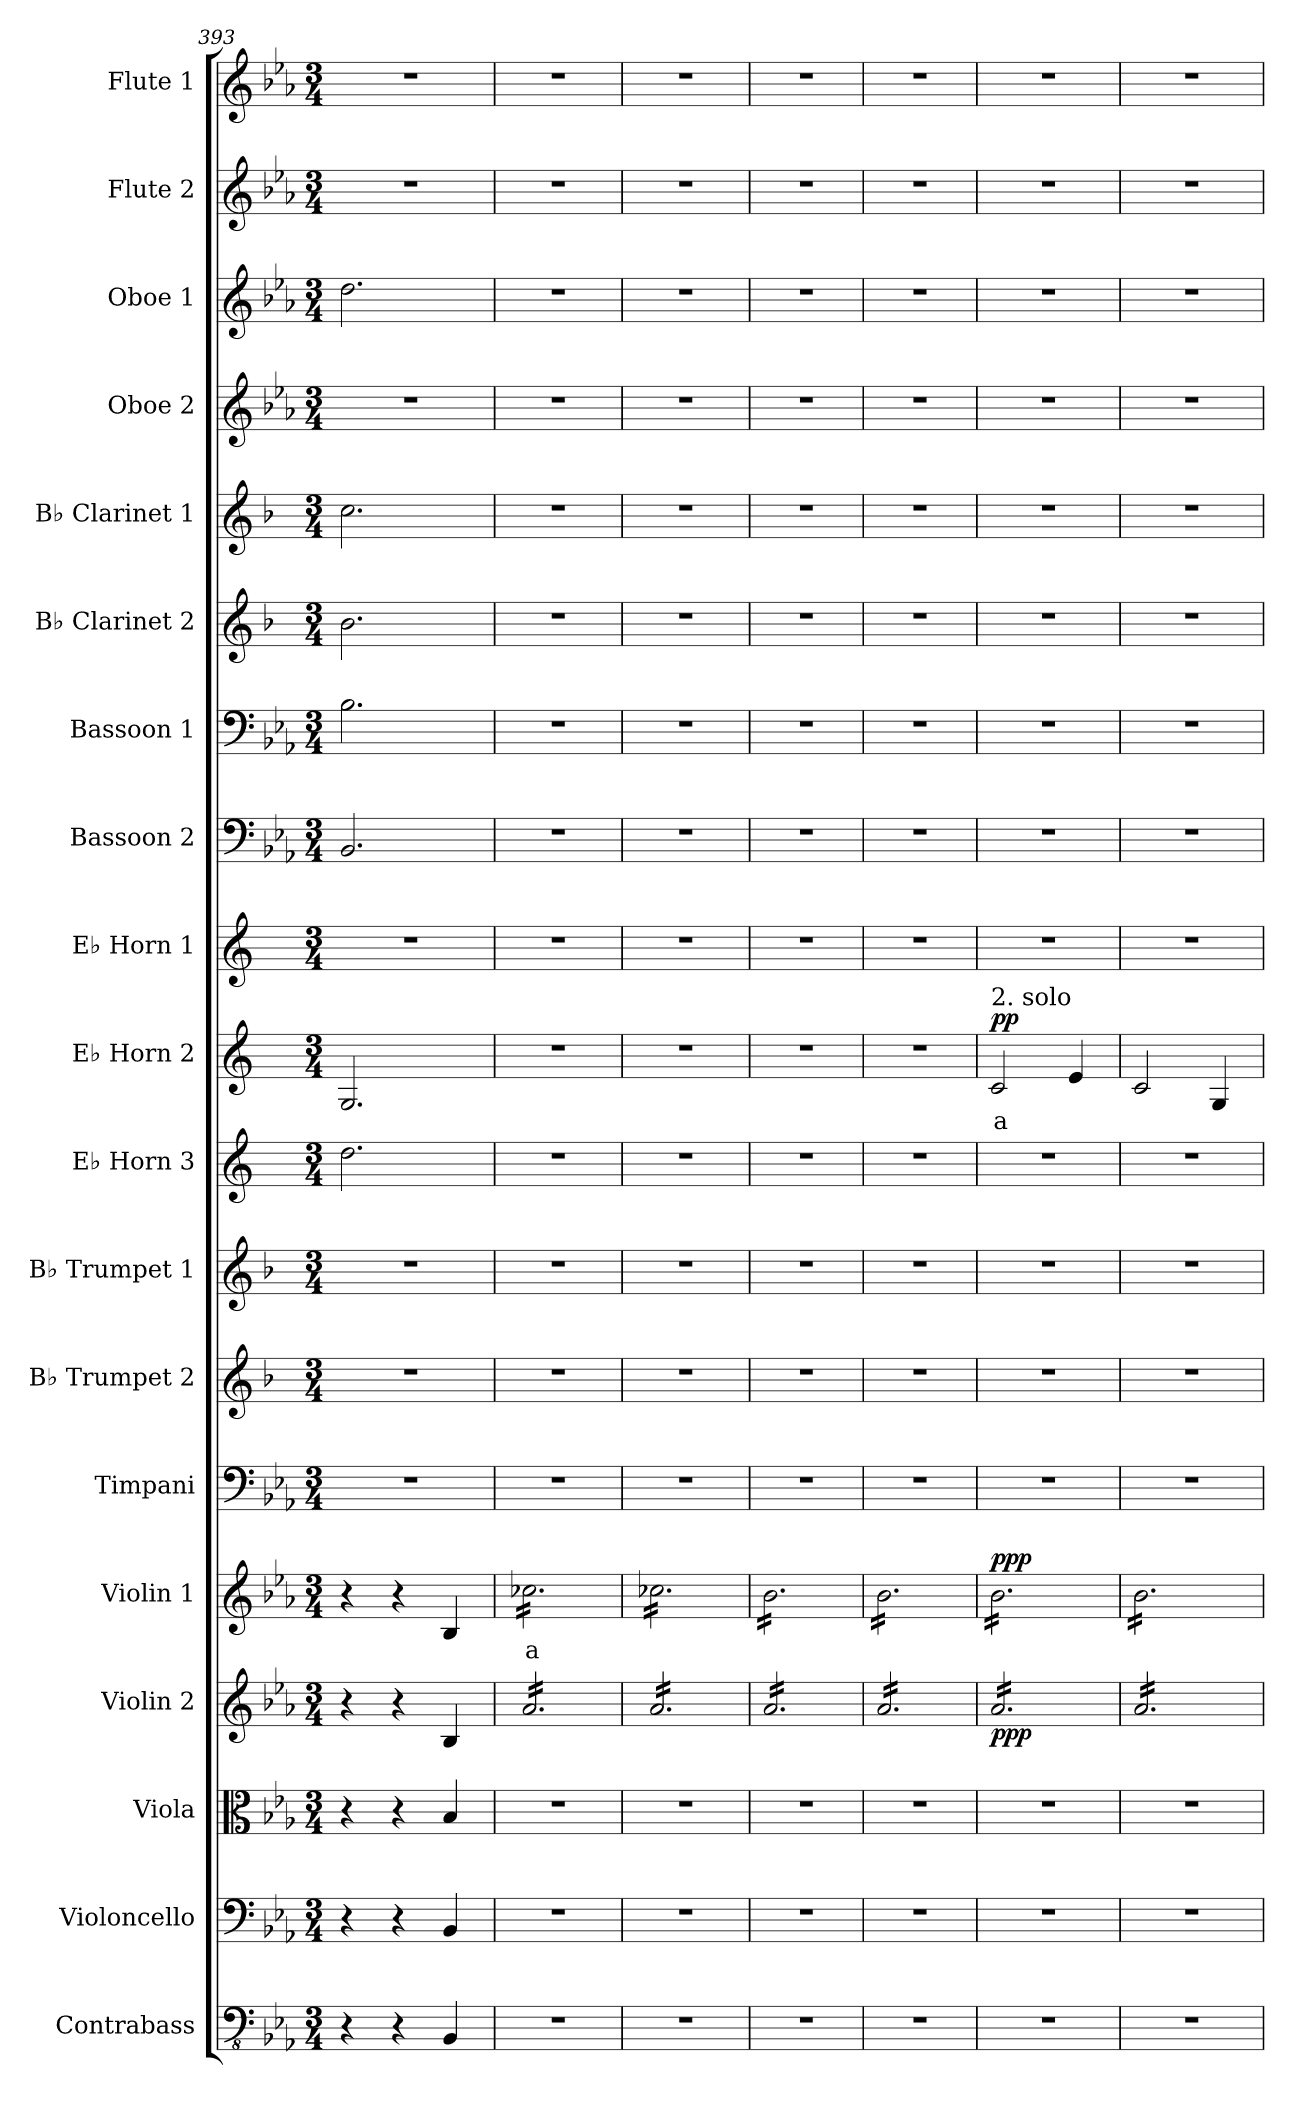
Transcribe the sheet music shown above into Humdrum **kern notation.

**kern	**kern	**kern	**kern	**dynam	**kern	**text	**dynam	**kern	**kern	**kern	**kern	**kern	**text	**dynam	**kern	**kern	**kern	**kern	**kern	**kern	**kern	**kern	**kern
*part19	*part18	*part17	*part16	*part16	*part15	*part15	*part15	*part14	*part13	*part12	*part11	*part10	*part10	*part10	*part9	*part8	*part7	*part6	*part5	*part4	*part3	*part2	*part1
*staff19	*staff18	*staff17	*staff16	*staff16	*staff15	*staff15	*staff15	*staff14	*staff13	*staff12	*staff11	*staff10	*staff10	*staff10	*staff9	*staff8	*staff7	*staff6	*staff5	*staff4	*staff3	*staff2	*staff1
*I"Contrabass	*I"Violoncello	*I"Viola	*I"Violin 2	*	*I"Violin 1	*	*	*I"Timpani	*I"B♭ Trumpet 2	*I"B♭ Trumpet 1	*I"E♭ Horn 3	*I"E♭ Horn 2	*	*	*I"E♭ Horn 1	*I"Bassoon 2	*I"Bassoon 1	*I"B♭ Clarinet 2	*I"B♭ Clarinet 1	*I"Oboe 2	*I"Oboe 1	*I"Flute 2	*I"Flute 1
*I'Cb	*I'Vc	*I'Vla	*I'Vln 2	*	*I'Vln 1	*	*	*I'Timp	*I'Tpt 2	*I'Tpt 1	*I'Hn 3	*I'Hn 2	*	*	*I'Hn 1	*I'Bsn 2	*I'Bsn 1	*I'Cl 2	*I'Cl 1	*I'Ob 2	*I'Ob 1	*I'Fl 2	*I'Fl 1
*clefFv4	*clefF4	*clefC3	*clefG2	*	*clefG2	*	*	*clefF4	*clefG2	*clefG2	*clefG2	*clefG2	*	*	*clefG2	*clefF4	*clefF4	*clefG2	*clefG2	*clefG2	*clefG2	*clefG2	*clefG2
*	*	*	*	*	*	*	*	*	*ITrd1c2	*ITrd1c2	*ITrd5c9	*ITrd5c9	*	*	*ITrd5c9	*	*	*ITrd1c2	*ITrd1c2	*	*	*	*
*k[b-e-a-]	*k[b-e-a-]	*k[b-e-a-]	*k[b-e-a-]	*	*k[b-e-a-]	*	*	*k[b-e-a-]	*k[b-e-a-]	*k[b-e-a-]	*k[b-e-a-]	*k[b-e-a-]	*	*	*k[b-e-a-]	*k[b-e-a-]	*k[b-e-a-]	*k[b-e-a-]	*k[b-e-a-]	*k[b-e-a-]	*k[b-e-a-]	*k[b-e-a-]	*k[b-e-a-]
*M3/4	*M3/4	*M3/4	*M3/4	*	*M3/4	*	*	*M3/4	*M3/4	*M3/4	*M3/4	*M3/4	*	*	*M3/4	*M3/4	*M3/4	*M3/4	*M3/4	*M3/4	*M3/4	*M3/4	*M3/4
=393	=393	=393	=393	=393	=393	=393	=393	=393	=393	=393	=393	=393	=393	=393	=393	=393	=393	=393	=393	=393	=393	=393	=393
4r	4r	4r	4r	.	4r	.	.	2.r	2.r	2.r	2.f\	2.BB-/	.	.	2.r	2.BB-/	2.B-\	2.a-\	2.b-\	2.r	2.dd\	2.r	2.r
4r	4r	4r	4r	.	4r	.	.	.	.	.	.	.	.	.	.	.	.	.	.	.	.	.	.
4BBB-/	4BB-/	4B-/	4B-/	.	4B-/	.	.	.	.	.	.	.	.	.	.	.	.	.	.	.	.	.	.
=394	=394	=394	=394	=394	=394	=394	=394	=394	=394	=394	=394	=394	=394	=394	=394	=394	=394	=394	=394	=394	=394	=394	=394
!	!	!	!	!	!LO:TX:a:t=arco	!	!	!	!	!	!	!	!	!	!	!	!	!	!	!	!	!	!
!	!	!	!LO:TX:a:t=arco	!	!	!	!	!	!	!	!	!	!	!	!	!	!	!	!	!	!	!	!
!	!	!	!	!	!	!LO:LY:b:color=#FF0000	!	!	!	!	!	!	!	!	!	!	!	!	!	!	!	!	!
*	*	*	*tremolo	*	*	*	*	*	*	*	*	*	*	*	*	*	*	*	*	*	*	*	*
*	*	*	*	*	*tremolo	*	*	*	*	*	*	*	*	*	*	*	*	*	*	*	*	*	*
2.r	2.r	2.r	16a-/LL	.	16cc-X\LL	a	.	2.r	2.r	2.r	2.r	2.r	.	.	2.r	2.r	2.r	2.r	2.r	2.r	2.r	2.r	2.r
.	.	.	16a-/	.	16cc-X\	.	.	.	.	.	.	.	.	.	.	.	.	.	.	.	.	.	.
.	.	.	16a-/	.	16cc-X\	.	.	.	.	.	.	.	.	.	.	.	.	.	.	.	.	.	.
.	.	.	16a-/	.	16cc-X\	.	.	.	.	.	.	.	.	.	.	.	.	.	.	.	.	.	.
.	.	.	16a-/	.	16cc-X\	.	.	.	.	.	.	.	.	.	.	.	.	.	.	.	.	.	.
.	.	.	16a-/	.	16cc-X\	.	.	.	.	.	.	.	.	.	.	.	.	.	.	.	.	.	.
.	.	.	16a-/	.	16cc-X\	.	.	.	.	.	.	.	.	.	.	.	.	.	.	.	.	.	.
.	.	.	16a-/	.	16cc-X\	.	.	.	.	.	.	.	.	.	.	.	.	.	.	.	.	.	.
.	.	.	16a-/	.	16cc-X\	.	.	.	.	.	.	.	.	.	.	.	.	.	.	.	.	.	.
.	.	.	16a-/	.	16cc-X\	.	.	.	.	.	.	.	.	.	.	.	.	.	.	.	.	.	.
.	.	.	16a-/	.	16cc-X\	.	.	.	.	.	.	.	.	.	.	.	.	.	.	.	.	.	.
.	.	.	16a-/JJ	.	16cc-X\JJ	.	.	.	.	.	.	.	.	.	.	.	.	.	.	.	.	.	.
=395	=395	=395	=395	=395	=395	=395	=395	=395	=395	=395	=395	=395	=395	=395	=395	=395	=395	=395	=395	=395	=395	=395	=395
2.r	2.r	2.r	16a-/LL	.	16cc-X\LL	.	.	2.r	2.r	2.r	2.r	2.r	.	.	2.r	2.r	2.r	2.r	2.r	2.r	2.r	2.r	2.r
.	.	.	16a-/	.	16cc-X\	.	.	.	.	.	.	.	.	.	.	.	.	.	.	.	.	.	.
.	.	.	16a-/	.	16cc-X\	.	.	.	.	.	.	.	.	.	.	.	.	.	.	.	.	.	.
.	.	.	16a-/	.	16cc-X\	.	.	.	.	.	.	.	.	.	.	.	.	.	.	.	.	.	.
.	.	.	16a-/	.	16cc-X\	.	.	.	.	.	.	.	.	.	.	.	.	.	.	.	.	.	.
.	.	.	16a-/	.	16cc-X\	.	.	.	.	.	.	.	.	.	.	.	.	.	.	.	.	.	.
.	.	.	16a-/	.	16cc-X\	.	.	.	.	.	.	.	.	.	.	.	.	.	.	.	.	.	.
.	.	.	16a-/	.	16cc-X\	.	.	.	.	.	.	.	.	.	.	.	.	.	.	.	.	.	.
.	.	.	16a-/	.	16cc-X\	.	.	.	.	.	.	.	.	.	.	.	.	.	.	.	.	.	.
.	.	.	16a-/	.	16cc-X\	.	.	.	.	.	.	.	.	.	.	.	.	.	.	.	.	.	.
.	.	.	16a-/	.	16cc-X\	.	.	.	.	.	.	.	.	.	.	.	.	.	.	.	.	.	.
.	.	.	16a-/JJ	.	16cc-X\JJ	.	.	.	.	.	.	.	.	.	.	.	.	.	.	.	.	.	.
=396	=396	=396	=396	=396	=396	=396	=396	=396	=396	=396	=396	=396	=396	=396	=396	=396	=396	=396	=396	=396	=396	=396	=396
2.r	2.r	2.r	16a-/LL	.	16b-\LL	.	.	2.r	2.r	2.r	2.r	2.r	.	.	2.r	2.r	2.r	2.r	2.r	2.r	2.r	2.r	2.r
.	.	.	16a-/	.	16b-\	.	.	.	.	.	.	.	.	.	.	.	.	.	.	.	.	.	.
.	.	.	16a-/	.	16b-\	.	.	.	.	.	.	.	.	.	.	.	.	.	.	.	.	.	.
.	.	.	16a-/	.	16b-\	.	.	.	.	.	.	.	.	.	.	.	.	.	.	.	.	.	.
.	.	.	16a-/	.	16b-\	.	.	.	.	.	.	.	.	.	.	.	.	.	.	.	.	.	.
.	.	.	16a-/	.	16b-\	.	.	.	.	.	.	.	.	.	.	.	.	.	.	.	.	.	.
.	.	.	16a-/	.	16b-\	.	.	.	.	.	.	.	.	.	.	.	.	.	.	.	.	.	.
.	.	.	16a-/	.	16b-\	.	.	.	.	.	.	.	.	.	.	.	.	.	.	.	.	.	.
.	.	.	16a-/	.	16b-\	.	.	.	.	.	.	.	.	.	.	.	.	.	.	.	.	.	.
.	.	.	16a-/	.	16b-\	.	.	.	.	.	.	.	.	.	.	.	.	.	.	.	.	.	.
.	.	.	16a-/	.	16b-\	.	.	.	.	.	.	.	.	.	.	.	.	.	.	.	.	.	.
.	.	.	16a-/JJ	.	16b-\JJ	.	.	.	.	.	.	.	.	.	.	.	.	.	.	.	.	.	.
=397	=397	=397	=397	=397	=397	=397	=397	=397	=397	=397	=397	=397	=397	=397	=397	=397	=397	=397	=397	=397	=397	=397	=397
2.r	2.r	2.r	16a-/LL	.	16b-\LL	.	.	2.r	2.r	2.r	2.r	2.r	.	.	2.r	2.r	2.r	2.r	2.r	2.r	2.r	2.r	2.r
.	.	.	16a-/	.	16b-\	.	.	.	.	.	.	.	.	.	.	.	.	.	.	.	.	.	.
.	.	.	16a-/	.	16b-\	.	.	.	.	.	.	.	.	.	.	.	.	.	.	.	.	.	.
.	.	.	16a-/	.	16b-\	.	.	.	.	.	.	.	.	.	.	.	.	.	.	.	.	.	.
.	.	.	16a-/	.	16b-\	.	.	.	.	.	.	.	.	.	.	.	.	.	.	.	.	.	.
.	.	.	16a-/	.	16b-\	.	.	.	.	.	.	.	.	.	.	.	.	.	.	.	.	.	.
.	.	.	16a-/	.	16b-\	.	.	.	.	.	.	.	.	.	.	.	.	.	.	.	.	.	.
.	.	.	16a-/	.	16b-\	.	.	.	.	.	.	.	.	.	.	.	.	.	.	.	.	.	.
.	.	.	16a-/	.	16b-\	.	.	.	.	.	.	.	.	.	.	.	.	.	.	.	.	.	.
.	.	.	16a-/	.	16b-\	.	.	.	.	.	.	.	.	.	.	.	.	.	.	.	.	.	.
.	.	.	16a-/	.	16b-\	.	.	.	.	.	.	.	.	.	.	.	.	.	.	.	.	.	.
.	.	.	16a-/JJ	.	16b-\JJ	.	.	.	.	.	.	.	.	.	.	.	.	.	.	.	.	.	.
=398	=398	=398	=398	=398	=398	=398	=398	=398	=398	=398	=398	=398	=398	=398	=398	=398	=398	=398	=398	=398	=398	=398	=398
!	!	!	!	!	!	!	!	!	!	!	!	!LO:TX:a:t=2. solo	!	!	!	!	!	!	!	!	!	!	!
!	!	!	!	!LO:DY:b	!	!	!LO:DY:b	!	!	!	!	!	!LO:LY:b:color=#FF0000	!LO:DY:b	!	!	!	!	!	!	!	!	!
2.r	2.r	2.r	16a-/LL	ppp	16b-\LL	.	ppp	2.r	2.r	2.r	2.r	2E-/	a	pp	2.r	2.r	2.r	2.r	2.r	2.r	2.r	2.r	2.r
.	.	.	16a-/	.	16b-\	.	.	.	.	.	.	.	.	.	.	.	.	.	.	.	.	.	.
.	.	.	16a-/	.	16b-\	.	.	.	.	.	.	.	.	.	.	.	.	.	.	.	.	.	.
.	.	.	16a-/	.	16b-\	.	.	.	.	.	.	.	.	.	.	.	.	.	.	.	.	.	.
.	.	.	16a-/	.	16b-\	.	.	.	.	.	.	.	.	.	.	.	.	.	.	.	.	.	.
.	.	.	16a-/	.	16b-\	.	.	.	.	.	.	.	.	.	.	.	.	.	.	.	.	.	.
.	.	.	16a-/	.	16b-\	.	.	.	.	.	.	.	.	.	.	.	.	.	.	.	.	.	.
.	.	.	16a-/	.	16b-\	.	.	.	.	.	.	.	.	.	.	.	.	.	.	.	.	.	.
.	.	.	16a-/	.	16b-\	.	.	.	.	.	.	4G/	.	.	.	.	.	.	.	.	.	.	.
.	.	.	16a-/	.	16b-\	.	.	.	.	.	.	.	.	.	.	.	.	.	.	.	.	.	.
.	.	.	16a-/	.	16b-\	.	.	.	.	.	.	.	.	.	.	.	.	.	.	.	.	.	.
.	.	.	16a-/JJ	.	16b-\JJ	.	.	.	.	.	.	.	.	.	.	.	.	.	.	.	.	.	.
=399	=399	=399	=399	=399	=399	=399	=399	=399	=399	=399	=399	=399	=399	=399	=399	=399	=399	=399	=399	=399	=399	=399	=399
2.r	2.r	2.r	16a-/LL	.	16b-\LL	.	.	2.r	2.r	2.r	2.r	2E-/	.	.	2.r	2.r	2.r	2.r	2.r	2.r	2.r	2.r	2.r
.	.	.	16a-/	.	16b-\	.	.	.	.	.	.	.	.	.	.	.	.	.	.	.	.	.	.
.	.	.	16a-/	.	16b-\	.	.	.	.	.	.	.	.	.	.	.	.	.	.	.	.	.	.
.	.	.	16a-/	.	16b-\	.	.	.	.	.	.	.	.	.	.	.	.	.	.	.	.	.	.
.	.	.	16a-/	.	16b-\	.	.	.	.	.	.	.	.	.	.	.	.	.	.	.	.	.	.
.	.	.	16a-/	.	16b-\	.	.	.	.	.	.	.	.	.	.	.	.	.	.	.	.	.	.
.	.	.	16a-/	.	16b-\	.	.	.	.	.	.	.	.	.	.	.	.	.	.	.	.	.	.
.	.	.	16a-/	.	16b-\	.	.	.	.	.	.	.	.	.	.	.	.	.	.	.	.	.	.
.	.	.	16a-/	.	16b-\	.	.	.	.	.	.	4BB-/	.	.	.	.	.	.	.	.	.	.	.
.	.	.	16a-/	.	16b-\	.	.	.	.	.	.	.	.	.	.	.	.	.	.	.	.	.	.
.	.	.	16a-/	.	16b-\	.	.	.	.	.	.	.	.	.	.	.	.	.	.	.	.	.	.
.	.	.	16a-/JJ	.	16b-\JJ	.	.	.	.	.	.	.	.	.	.	.	.	.	.	.	.	.	.
*	*	*	*	*	*Xtremolo	*	*	*	*	*	*	*	*	*	*	*	*	*	*	*	*	*	*
*	*	*	*Xtremolo	*	*	*	*	*	*	*	*	*	*	*	*	*	*	*	*	*	*	*	*
=	=	=	=	=	=	=	=	=	=	=	=	=	=	=	=	=	=	=	=	=	=	=	=
*-	*-	*-	*-	*-	*-	*-	*-	*-	*-	*-	*-	*-	*-	*-	*-	*-	*-	*-	*-	*-	*-	*-	*-
